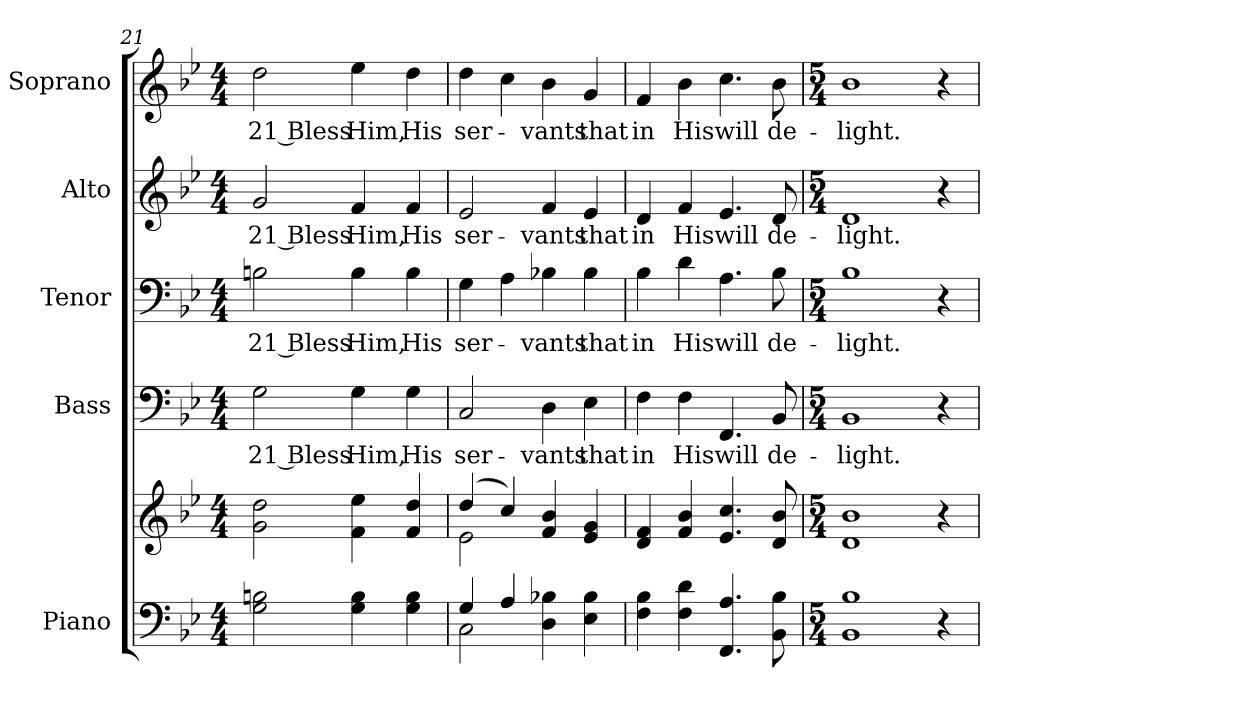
**kern	**kern	**kern	**text	**kern	**text	**kern	**text	**kern	**text
*part5	*part5	*part4	*part4	*part3	*part3	*part2	*part2	*part1	*part1
*staff6	*staff5	*staff4	*staff4	*staff3	*staff3	*staff2	*staff2	*staff1	*staff1
*I"Piano	*	*I"Bass	*	*I"Tenor	*	*I"Alto	*	*I"Soprano	*
*I'Pno.	*	*I'B.	*	*I'T.	*	*I'A.	*	*I'S.	*
!!LO:PB:g=z
*clefF4	*clefG2	*clefF4	*	*clefF4	*	*clefG2	*	*clefG2	*
*k[b-e-]	*k[b-e-]	*k[b-e-]	*	*k[b-e-]	*	*k[b-e-]	*	*k[b-e-]	*
*B-:	*B-:	*B-:	*	*B-:	*	*B-:	*	*B-:	*
*M4/4	*M4/4	*M4/4	*	*M4/4	*	*M4/4	*	*M4/4	*
=21	=21	=21	=21	=21	=21	=21	=21	=21	=21
!	!	!	!LO:LY:b:color=#000000	!	!	!	!	!	!
!	!	!	!	!	!LO:LY:b:color=#000000	!	!	!	!
!	!	!	!	!	!	!	!LO:LY:b:color=#000000	!	!
!	!	!	!	!	!	!	!	!	!LO:LY:b:color=#000000
2Gi\ 2Bni	2gi\ 2ddi	2Gi\	21 Bless	2Bni\	21 Bless	2gi/	21 Bless	2ddi\	21 Bless
!	!	!	!LO:LY:b:color=#000000	!	!	!	!	!	!
!	!	!	!	!	!LO:LY:b:color=#000000	!	!	!	!
!	!	!	!	!	!	!	!LO:LY:b:color=#000000	!	!
!	!	!	!	!	!	!	!	!	!LO:LY:b:color=#000000
4Gi\ 4Bi	4fi\ 4ee-i	4Gi\	Him,	4Bi\	Him,	4fi/	Him,	4ee-i\	Him,
!	!	!	!LO:LY:b:color=#000000	!	!	!	!	!	!
!	!	!	!	!	!LO:LY:b:color=#000000	!	!	!	!
!	!	!	!	!	!	!	!LO:LY:b:color=#000000	!	!
!	!	!	!	!	!	!	!	!	!LO:LY:b:color=#000000
4Gi\ 4Bi	4fi/ 4ddi	4Gi\	His	4Bi\	His	4fi/	His	4ddi\	His
=22	=22	=22	=22	=22	=22	=22	=22	=22	=22
*^	*^	*	*	*	*	*	*	*	*
!	!	!	!	!	!LO:LY:b:color=#000000	!	!	!	!	!	!
!	!	!	!	!	!	!	!LO:LY:b:color=#000000	!	!	!	!
!	!	!	!	!	!	!	!	!	!LO:LY:b:color=#000000	!	!
!	!	!	!	!	!	!	!	!	!	!	!LO:LY:b:color=#000000
4Gi/	2Ci\	(4ddi/	2e-i\	2Ci/	ser-	4Gi\	ser-	2e-i/	ser-	4ddi\	ser-
4Ai/	.	4cci/)	.	.	.	4Ai\	.	.	.	4cci\	.
!	!	!	!	!	!LO:LY:b:color=#000000	!	!	!	!	!	!
!	!	!	!	!	!	!	!LO:LY:b:color=#000000	!	!	!	!
!	!	!	!	!	!	!	!	!	!LO:LY:b:color=#000000	!	!
!	!	!	!	!	!	!	!	!	!	!	!LO:LY:b:color=#000000
4Di\ 4B-Xi	2ryy	4fi/ 4b-i	2ryy	4Di\	-vants	4B-Xi\	-vants	4fi/	-vants	4b-i\	-vants
!	!	!	!	!	!LO:LY:b:color=#000000	!	!	!	!	!	!
!	!	!	!	!	!	!	!LO:LY:b:color=#000000	!	!	!	!
!	!	!	!	!	!	!	!	!	!LO:LY:b:color=#000000	!	!
!	!	!	!	!	!	!	!	!	!	!	!LO:LY:b:color=#000000
4E-i\ 4B-i	.	4e-i/ 4gi	.	4E-i\	that	4B-i\	that	4e-i/	that	4gi/	that
*v	*v	*	*	*	*	*	*	*	*	*	*
*	*v	*v	*	*	*	*	*	*	*	*
=23	=23	=23	=23	=23	=23	=23	=23	=23	=23
!	!	!	!LO:LY:b:color=#000000	!	!	!	!	!	!
!	!	!	!	!	!LO:LY:b:color=#000000	!	!	!	!
!	!	!	!	!	!	!	!LO:LY:b:color=#000000	!	!
!	!	!	!	!	!	!	!	!	!LO:LY:b:color=#000000
4Fi\ 4B-i	4di/ 4fi	4Fi\	in	4B-i\	in	4di/	in	4fi/	in
!	!	!	!LO:LY:b:color=#000000	!	!	!	!	!	!
!	!	!	!	!	!LO:LY:b:color=#000000	!	!	!	!
!	!	!	!	!	!	!	!LO:LY:b:color=#000000	!	!
!	!	!	!	!	!	!	!	!	!LO:LY:b:color=#000000
4Fi\ 4di	4fi/ 4b-i	4Fi\	His	4di\	His	4fi/	His	4b-i\	His
!	!	!	!LO:LY:b:color=#000000	!	!	!	!	!	!
!	!	!	!	!	!LO:LY:b:color=#000000	!	!	!	!
!	!	!	!	!	!	!	!LO:LY:b:color=#000000	!	!
!	!	!	!	!	!	!	!	!	!LO:LY:b:color=#000000
4.FFi/ 4.Ai	4.e-i/ 4.cci	4.FFi/	will	4.Ai\	will	4.e-i/	will	4.cci\	will
!	!	!	!LO:LY:b:color=#000000	!	!	!	!	!	!
!	!	!	!	!	!LO:LY:b:color=#000000	!	!	!	!
!	!	!	!	!	!	!	!LO:LY:b:color=#000000	!	!
!	!	!	!	!	!	!	!	!	!LO:LY:b:color=#000000
8BB-i\ 8B-i	8di/ 8b-i	8BB-i/	de-	8B-i\	de-	8di/	de-	8b-i\	de-
=24	=24	=24	=24	=24	=24	=24	=24	=24	=24
*M5/4	*M5/4	*M5/4	*	*M5/4	*	*M5/4	*	*M5/4	*
!	!	!	!LO:LY:b:color=#000000	!	!	!	!	!	!
!	!	!	!	!	!LO:LY:b:color=#000000	!	!	!	!
!	!	!	!	!	!	!	!LO:LY:b:color=#000000	!	!
!	!	!	!	!	!	!	!	!	!LO:LY:b:color=#000000
1BB-i 1B-i	1di 1b-i	1BB-i	-light.	1B-i	-light.	1di	-light.	1b-i	-light.
4r	4r	4r	.	4r	.	4r	.	4r	.
=	=	=	=	=	=	=	=	=	=
*-	*-	*-	*-	*-	*-	*-	*-	*-	*-
